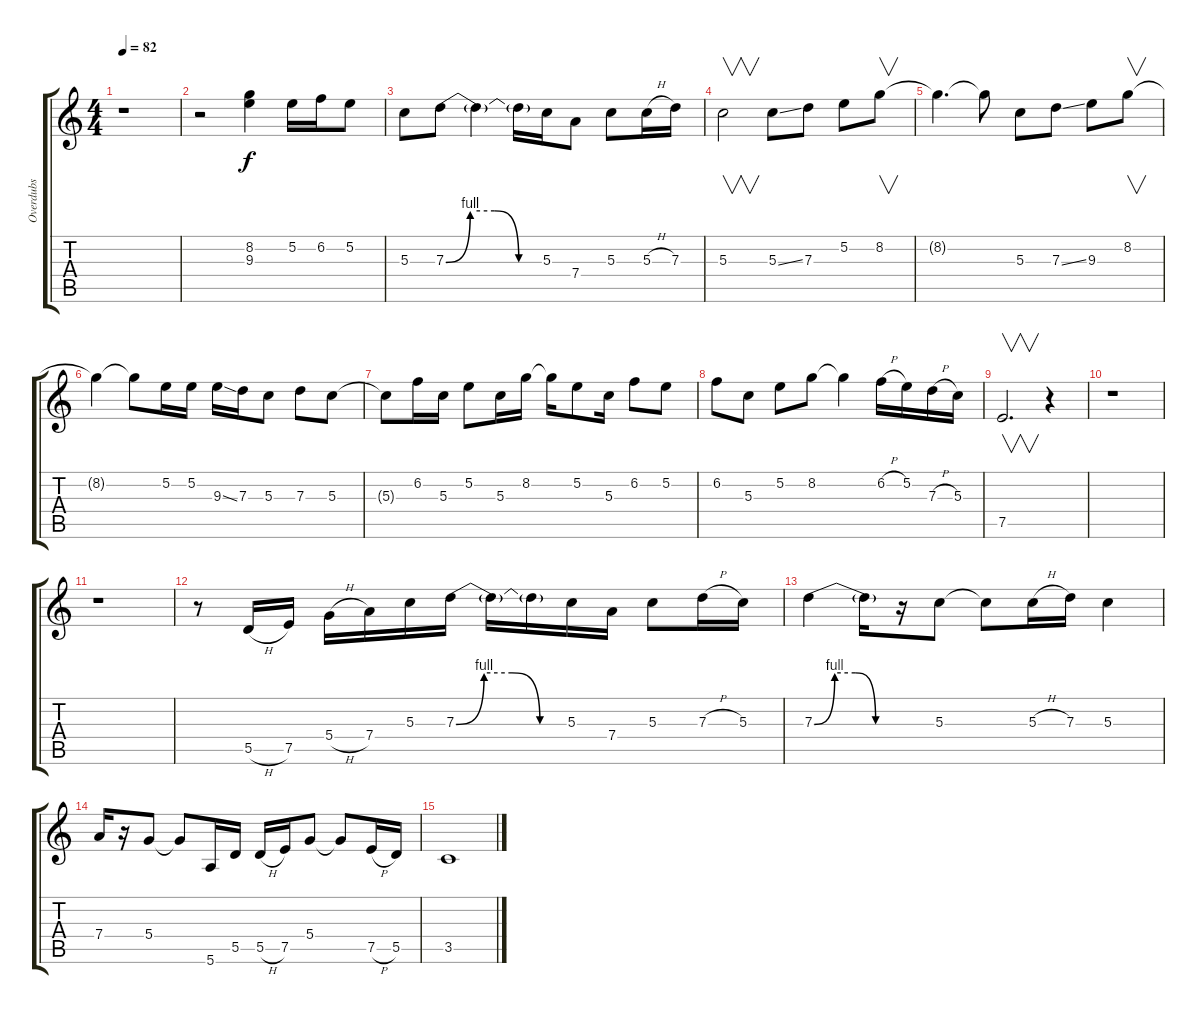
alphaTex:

\track ("Overdubs" "Overdubs") {instrument overdrivenguitar}
\staff {score tabs}
\tuning (E4 B3 G3 D3 A2 E2) {hide}
\ts (4 4)
\tempo 82
\clef g2
\ks c
r.1{dy f} |
r.2 (8.2 9.3).4 5.2.16 6.2.16 5.2.8 |
5.3.8 7.3{be (custom 0 0 15 4 30 4 45 0 60 0)}.8 7.3{t}.4 7.3{t}.16 5.3.16 7.4.8 5.3.8 5.3{h}.16 7.3.16 |
5.3.2{v} 5.3{ss}.8 7.3.8 5.2.8 8.2.8{v} |
8.2{t}.4{d} 8.2{t}.8 5.3.8 7.3{ss}.8 9.3.8 8.2.8{v} |
8.2{t}.4 8.2{t}.8 5.2.16 5.2.16 9.3{ss}.16 7.3.16 5.3.8 7.3.8 5.3.8 |
5.3{t}.8 6.2.16 5.3.16 5.2.8 5.3.16 8.2.16 8.2{t}.16 5.2.8 5.3.16 6.2.8 5.2.8 |
6.2.8 5.3.8 5.2.8 8.2.8 8.2{t}.4 6.2{h}.16 5.2.16 7.3{h}.16 5.3.16 |
7.5.2{v d} r.4 |
r.1 |
r.1 |
r.8 5.5{h}.16 7.5.16 5.4{h}.16 7.4.16 5.3.16 7.3{be (custom 0 0 15 4 30 4 45 0 60 0)}.16 7.3{t}.16 7.3{t}.16 5.3.16 7.4.16 5.3.8 7.3{h}.16 5.3.16 |
7.3{be (custom 0 0 15 4 30 4 45 0 60 0)}.4 7.3{t}.16 r.16 5.3.8 5.3{t}.8 5.3{h}.16 7.3.16 5.3.4 |
7.4.16 r.16 5.4.8 5.4{t}.8 5.6.16 5.5.16 5.5{h}.16 7.5.16 5.4.8 5.4{t}.8 7.5{h}.16 5.5.16 |
3.5.1
